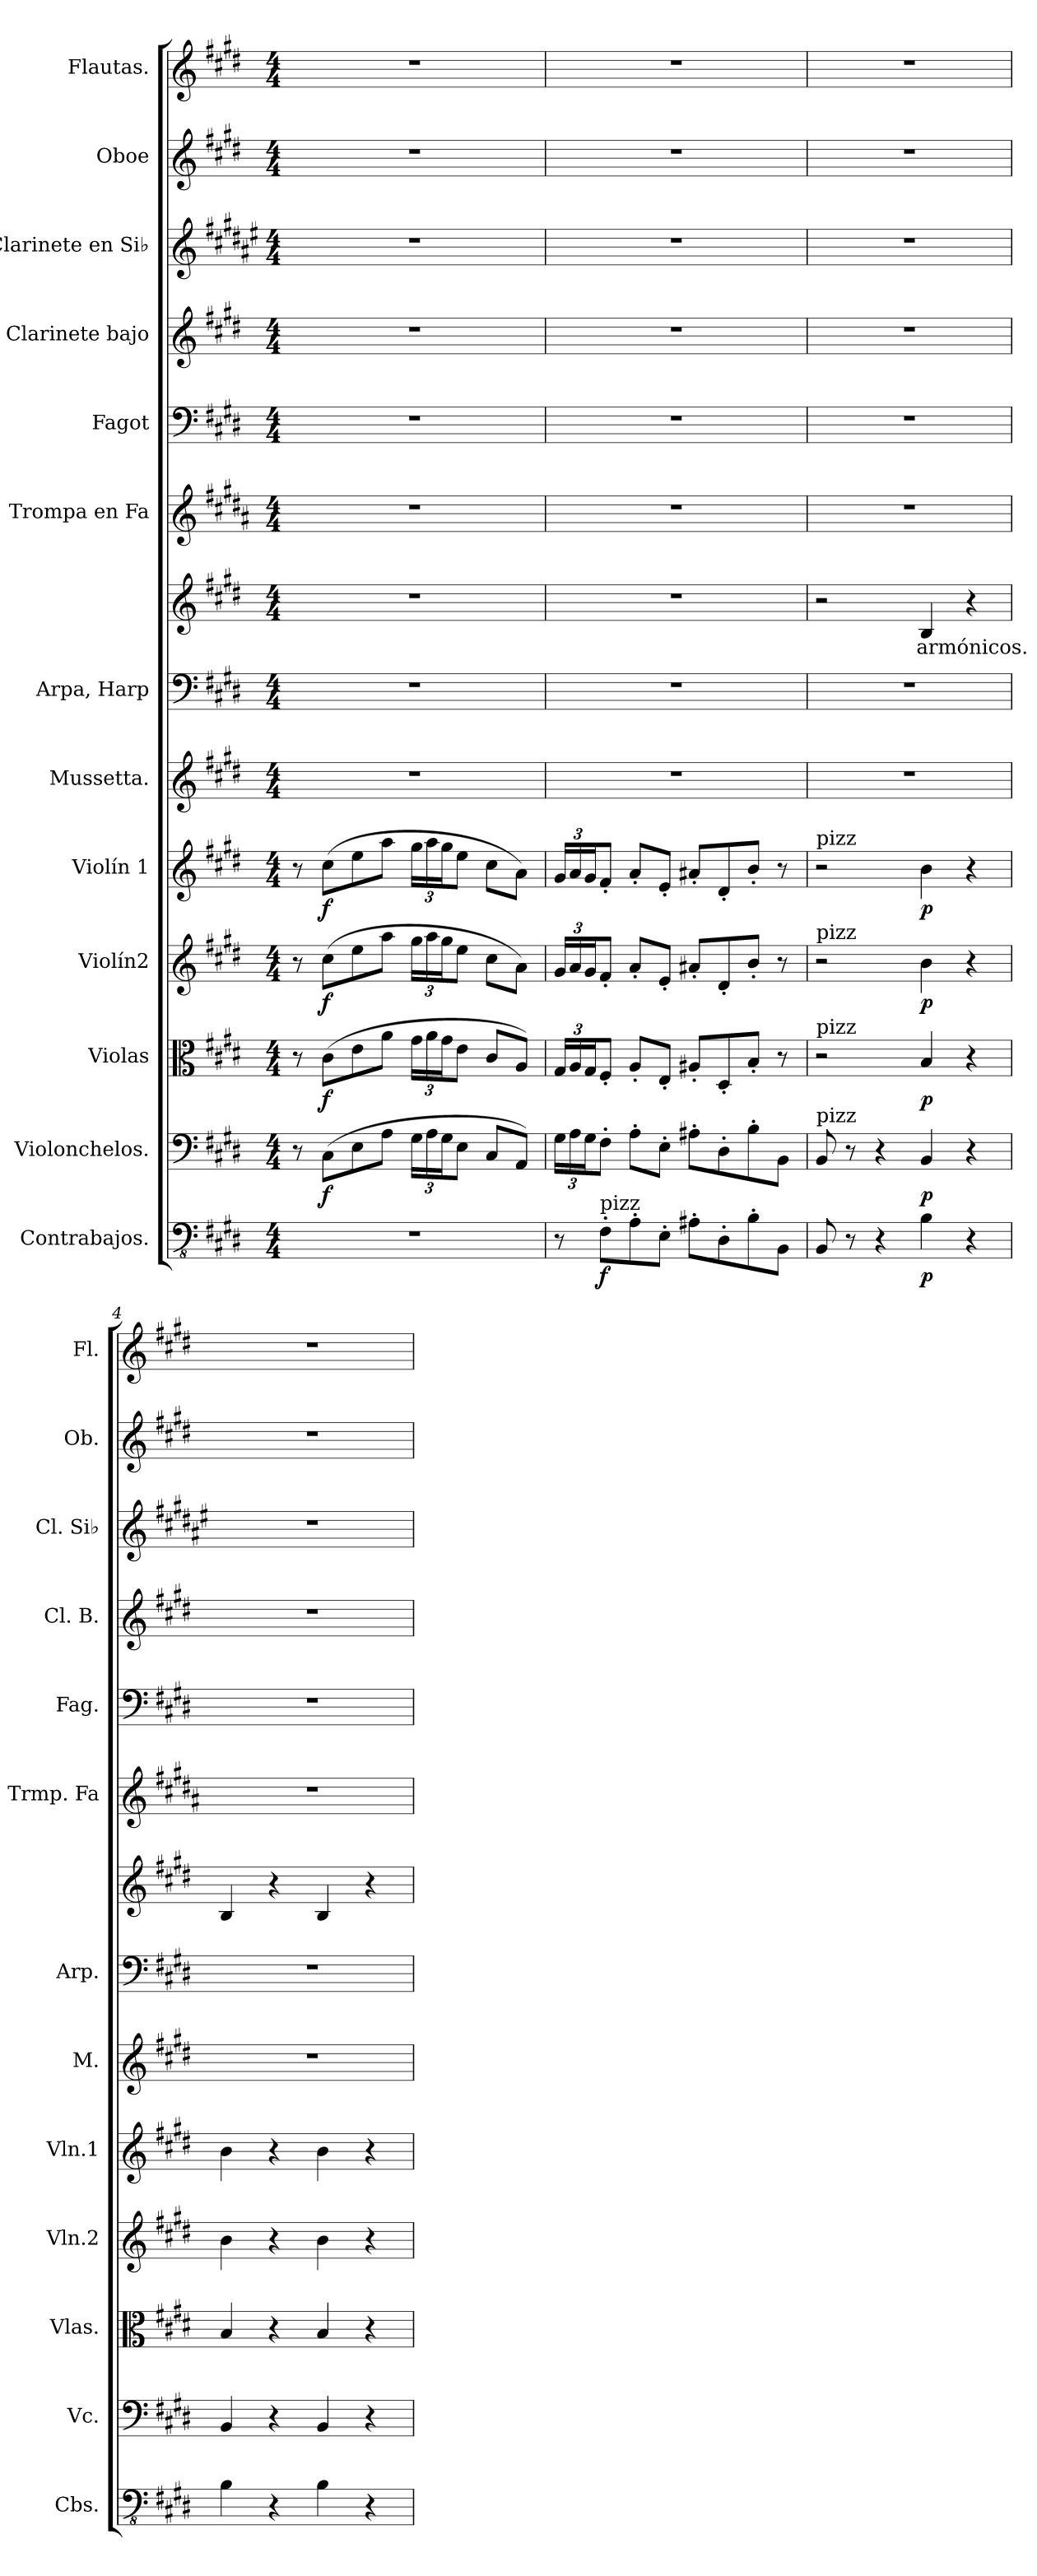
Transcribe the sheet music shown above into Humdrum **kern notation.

**kern	**dynam	**kern	**dynam	**kern	**dynam	**kern	**dynam	**kern	**dynam	**kern	**kern	**kern	**text	**kern	**kern	**kern	**kern	**kern	**kern
*part13	*part13	*part12	*part12	*part11	*part11	*part10	*part10	*part9	*part9	*part8	*part7	*part7	*part7	*part6	*part5	*part4	*part3	*part2	*part1
*staff14	*staff14	*staff13	*staff13	*staff12	*staff12	*staff11	*staff11	*staff10	*staff10	*staff9	*staff8	*staff7	*staff7	*staff6	*staff5	*staff4	*staff3	*staff2	*staff1
*I"Contrabajos.	*	*I"Violonchelos.	*	*I"Violas	*	*I"Violín2	*	*I"Violín 1	*	*I"Mussetta.	*I"Arpa, Harp	*	*	*I"Trompa en Fa	*I"Fagot	*I"Clarinete bajo	*I"Clarinete en Si♭	*I"Oboe	*I"Flautas.
*I'Cbs.	*	*I'Vc.	*	*I'Vlas.	*	*I'Vln.2	*	*I'Vln.1	*	*I'M.	*I'Arp.	*	*	*I'Trmp. Fa	*I'Fag.	*I'Cl. B.	*I'Cl. Si♭	*I'Ob.	*I'Fl.
*clefFv4	*	*clefF4	*	*clefC3	*	*clefG2	*	*clefG2	*	*clefG2	*clefF4	*clefG2	*	*clefG2	*clefF4	*clefG2	*clefG2	*clefG2	*clefG2
*	*	*	*	*	*	*	*	*	*	*	*	*	*	*ITrd4c7	*	*ITrd8c14	*ITrd1c2	*	*
*k[f#c#g#d#]	*	*k[f#c#g#d#]	*	*k[f#c#g#d#]	*	*k[f#c#g#d#]	*	*k[f#c#g#d#]	*	*k[f#c#g#d#]	*k[f#c#g#d#]	*k[f#c#g#d#]	*	*k[f#c#g#d#]	*k[f#c#g#d#]	*k[f#c#g#d#]	*k[f#c#g#d#]	*k[f#c#g#d#]	*k[f#c#g#d#]
*M4/4	*	*M4/4	*	*M4/4	*	*M4/4	*	*M4/4	*	*M4/4	*M4/4	*M4/4	*	*M4/4	*M4/4	*M4/4	*M4/4	*M4/4	*M4/4
*MM100	*	*MM100	*	*MM100	*	*MM100	*	*MM100	*	*MM100	*MM100	*MM100	*	*MM100	*MM100	*MM100	*MM100	*MM100	*MM100
=1	=1	=1	=1	=1	=1	=1	=1	=1	=1	=1	=1	=1	=1	=1	=1	=1	=1	=1	=1
1r	.	8r	.	8r	.	8r	.	8r	.	1r	1r	1r	.	1r	1r	1r	1r	1r	1r
!	!	!	!LO:DY:b	!	!LO:DY:b	!	!LO:DY:b	!	!LO:DY:b	!	!	!	!	!	!	!	!	!	!
.	.	(>8C#\L	f	(>8c#\L	f	(>8cc#\L	f	(>8cc#\L	f	.	.	.	.	.	.	.	.	.	.
.	.	8E\	.	8e\	.	8ee\	.	8ee\	.	.	.	.	.	.	.	.	.	.	.
.	.	8A\J	.	8a\J	.	8aa\J	.	8aa\J	.	.	.	.	.	.	.	.	.	.	.
*	*	*Xbrackettup	*	*Xbrackettup	*	*Xbrackettup	*	*Xbrackettup	*	*	*	*	*	*	*	*	*	*	*
.	.	24G#\LL	.	24g#\LL	.	24gg#\LL	.	24gg#\LL	.	.	.	.	.	.	.	.	.	.	.
.	.	24A\	.	24a\	.	24aa\	.	24aa\	.	.	.	.	.	.	.	.	.	.	.
.	.	24G#\J	.	24g#\J	.	24gg#\J	.	24gg#\J	.	.	.	.	.	.	.	.	.	.	.
.	.	8E\J	.	8e\J	.	8ee\J	.	8ee\J	.	.	.	.	.	.	.	.	.	.	.
.	.	8C#/L	.	8c#/L	.	8cc#\L	.	8cc#\L	.	.	.	.	.	.	.	.	.	.	.
.	.	8AA/J)	.	8A/J)	.	8a\J)	.	8a\J)	.	.	.	.	.	.	.	.	.	.	.
=2	=2	=2	=2	=2	=2	=2	=2	=2	=2	=2	=2	=2	=2	=2	=2	=2	=2	=2	=2
8r	.	24G#\LL	.	24G#/LL	.	24g#/LL	.	24g#/LL	.	1r	1r	1r	.	1r	1r	1r	1r	1r	1r
.	.	24A\	.	24A/	.	24a/	.	24a/	.	.	.	.	.	.	.	.	.	.	.
.	.	24G#\J	.	24G#/J	.	24g#/J	.	24g#/J	.	.	.	.	.	.	.	.	.	.	.
!LO:TX:a:t=pizz	!	!	!	!	!	!	!	!	!	!	!	!	!	!	!	!	!	!	!
!	!LO:DY:b	!	!	!	!	!	!	!	!	!	!	!	!	!	!	!	!	!	!
8FF#'\L	f	8F#'\J	.	8F#'/J	.	8f#'/J	.	8f#'/J	.	.	.	.	.	.	.	.	.	.	.
8AA'\	.	8A'\L	.	8A'/L	.	8a'/L	.	8a'/L	.	.	.	.	.	.	.	.	.	.	.
8EE'\J	.	8E'\J	.	8E'/J	.	8e'/J	.	8e'/J	.	.	.	.	.	.	.	.	.	.	.
8AA#X'\L	.	8A#X'\L	.	8A#X'/L	.	8a#X'/L	.	8a#X'/L	.	.	.	.	.	.	.	.	.	.	.
8DD#'\	.	8D#'\	.	8D#'/	.	8d#'/	.	8d#'/	.	.	.	.	.	.	.	.	.	.	.
8BB'\	.	8B'\	.	8B'/J	.	8b'/J	.	8b'/J	.	.	.	.	.	.	.	.	.	.	.
8BBB\J	.	8BB\J	.	8r	.	8r	.	8r	.	.	.	.	.	.	.	.	.	.	.
=3	=3	=3	=3	=3	=3	=3	=3	=3	=3	=3	=3	=3	=3	=3	=3	=3	=3	=3	=3
!	!	!	!	!	!	!	!	!LO:TX:a:t=pizz	!	!	!	!	!	!	!	!	!	!	!
!	!	!	!	!	!	!LO:TX:a:t=pizz	!	!	!	!	!	!	!	!	!	!	!	!	!
!	!	!	!	!LO:TX:a:t=pizz	!	!	!	!	!	!	!	!	!	!	!	!	!	!	!
!	!	!LO:TX:a:t=pizz	!	!	!	!	!	!	!	!	!	!	!	!	!	!	!	!	!
8BBB/	.	8BB/	.	2r	.	2r	.	2r	.	1r	1r	2r	.	1r	1r	1r	1r	1r	1r
8r	.	8r	.	.	.	.	.	.	.	.	.	.	.	.	.	.	.	.	.
4r	.	4r	.	.	.	.	.	.	.	.	.	.	.	.	.	.	.	.	.
!	!LO:DY:b	!	!LO:DY:b	!	!LO:DY:b	!	!LO:DY:b	!	!LO:DY:b	!	!	!	!LO:LY:b	!	!	!	!	!	!
4BB\	p	4BB/	p	4B/	p	4b\	p	4b\	p	.	.	4B/	armónicos.	.	.	.	.	.	.
4r	.	4r	.	4r	.	4r	.	4r	.	.	.	4r	.	.	.	.	.	.	.
=4	=4	=4	=4	=4	=4	=4	=4	=4	=4	=4	=4	=4	=4	=4	=4	=4	=4	=4	=4
4BB\	.	4BB/	.	4B/	.	4b\	.	4b\	.	1r	1r	4B/	.	1r	1r	1r	1r	1r	1r
4r	.	4r	.	4r	.	4r	.	4r	.	.	.	4r	.	.	.	.	.	.	.
4BB\	.	4BB/	.	4B/	.	4b\	.	4b\	.	.	.	4B/	.	.	.	.	.	.	.
4r	.	4r	.	4r	.	4r	.	4r	.	.	.	4r	.	.	.	.	.	.	.
=	=	=	=	=	=	=	=	=	=	=	=	=	=	=	=	=	=	=	=
*-	*-	*-	*-	*-	*-	*-	*-	*-	*-	*-	*-	*-	*-	*-	*-	*-	*-	*-	*-
